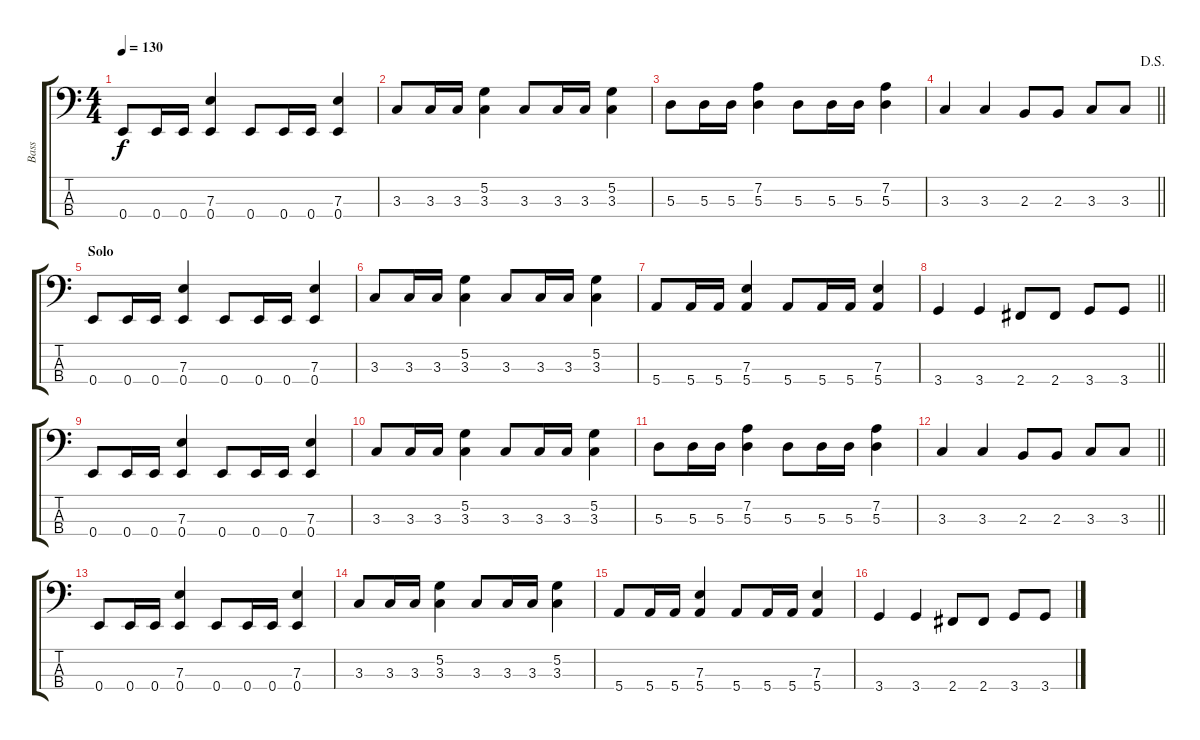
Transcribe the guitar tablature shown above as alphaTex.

\track ("Bass" "Bass") {instrument electricbassfinger}
\staff {score tabs}
\tuning (G2 D2 A1 E1) {hide}
\ts (4 4)
\tempo 130
\clef f4
\ks c
0.4.8{dy f} 0.4.16 0.4.16 (7.3 0.4).4 0.4.8 0.4.16 0.4.16 (7.3 0.4).4 |
3.3.8 3.3.16 3.3.16 (5.2 3.3).4 3.3.8 3.3.16 3.3.16 (5.2 3.3).4 |
5.3.8 5.3.16 5.3.16 (7.2 5.3).4 5.3.8 5.3.16 5.3.16 (7.2 5.3).4 |
\jump dalsegno
\barLineRight lightlight
3.3.4 3.3.4 2.3.8 2.3.8 3.3.8 3.3.8 |
\section ("" "Solo")
0.4.8 0.4.16 0.4.16 (7.3 0.4).4 0.4.8 0.4.16 0.4.16 (7.3 0.4).4 |
3.3.8 3.3.16 3.3.16 (5.2 3.3).4 3.3.8 3.3.16 3.3.16 (5.2 3.3).4 |
5.4.8 5.4.16 5.4.16 (7.3 5.4).4 5.4.8 5.4.16 5.4.16 (7.3 5.4).4 |
\barLineRight lightlight
3.4.4 3.4.4 2.4.8 2.4.8 3.4.8 3.4.8 |
0.4.8 0.4.16 0.4.16 (7.3 0.4).4 0.4.8 0.4.16 0.4.16 (7.3 0.4).4 |
3.3.8 3.3.16 3.3.16 (5.2 3.3).4 3.3.8 3.3.16 3.3.16 (5.2 3.3).4 |
5.3.8 5.3.16 5.3.16 (7.2 5.3).4 5.3.8 5.3.16 5.3.16 (7.2 5.3).4 |
\barLineRight lightlight
3.3.4 3.3.4 2.3.8 2.3.8 3.3.8 3.3.8 |
0.4.8 0.4.16 0.4.16 (7.3 0.4).4 0.4.8 0.4.16 0.4.16 (7.3 0.4).4 |
3.3.8 3.3.16 3.3.16 (5.2 3.3).4 3.3.8 3.3.16 3.3.16 (5.2 3.3).4 |
5.4.8 5.4.16 5.4.16 (7.3 5.4).4 5.4.8 5.4.16 5.4.16 (7.3 5.4).4 |
3.4.4 3.4.4 2.4.8 2.4.8 3.4.8 3.4.8
